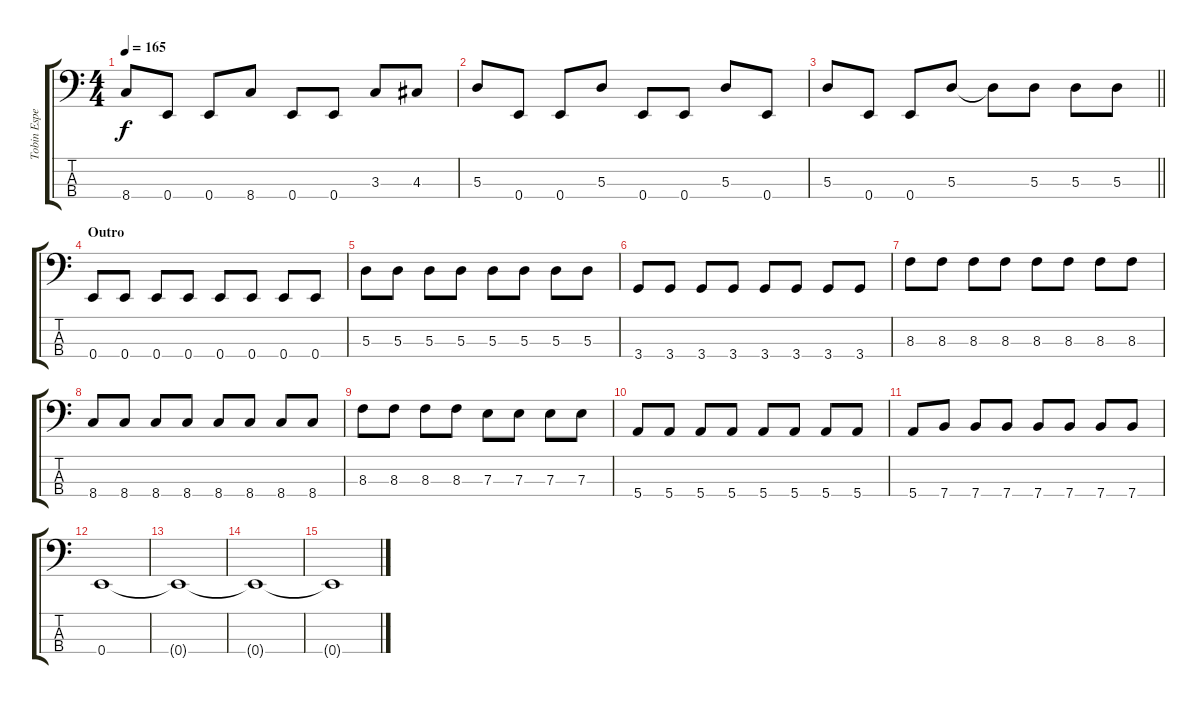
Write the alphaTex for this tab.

\track ("Tobin Esperance " "Tobin Espe") {instrument electricbassfinger}
\staff {score tabs}
\tuning (G2 D2 A1 E1) {hide}
\ts (4 4)
\tempo 165
\clef f4
\ks c
8.4.8{dy f} 0.4.8 0.4.8 8.4.8 0.4.8 0.4.8 3.3.8 4.3.8 |
5.3.8 0.4.8 0.4.8 5.3.8 0.4.8 0.4.8 5.3.8 0.4.8 |
\barLineRight lightlight
5.3.8 0.4.8 0.4.8 5.3.8 5.3{t}.8 5.3.8 5.3.8 5.3.8 |
\section ("" "Outro")
0.4.8 0.4.8 0.4.8 0.4.8 0.4.8 0.4.8 0.4.8 0.4.8 |
5.3.8 5.3.8 5.3.8 5.3.8 5.3.8 5.3.8 5.3.8 5.3.8 |
3.4.8 3.4.8 3.4.8 3.4.8 3.4.8 3.4.8 3.4.8 3.4.8 |
8.3.8 8.3.8 8.3.8 8.3.8 8.3.8 8.3.8 8.3.8 8.3.8 |
8.4.8 8.4.8 8.4.8 8.4.8 8.4.8 8.4.8 8.4.8 8.4.8 |
8.3.8 8.3.8 8.3.8 8.3.8 7.3.8 7.3.8 7.3.8 7.3.8 |
5.4.8 5.4.8 5.4.8 5.4.8 5.4.8 5.4.8 5.4.8 5.4.8 |
5.4.8 7.4.8 7.4.8 7.4.8 7.4.8 7.4.8 7.4.8 7.4.8 |
0.4.1 |
0.4{t}.1 |
0.4{t}.1 |
0.4{t}.1
